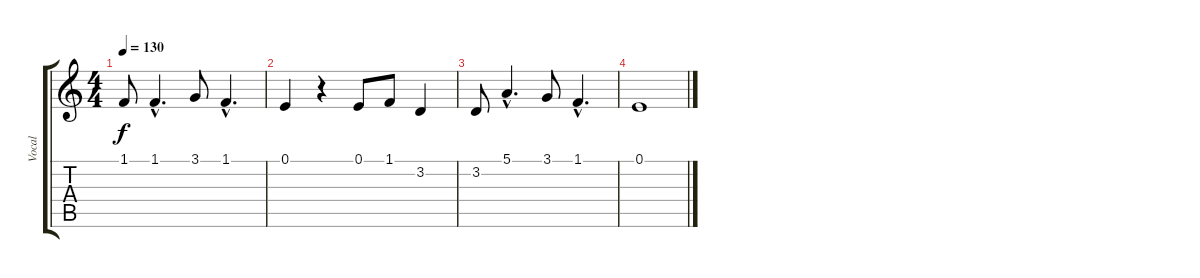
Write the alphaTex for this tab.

\track ("Vocal" "Vocal") {instrument violin}
\staff {score tabs}
\tuning (E4 B3 G3 D3 A2 E2) {hide}
\ts (4 4)
\tempo 130
\clef g2
\ks c
1.1.8{dy f volume 0} 1.1{hac}.4{d} 3.1.8 1.1{hac}.4{d} |
0.1.4 r.4 0.1.8 1.1.8 3.2.4 |
3.2.8 5.1{hac}.4{d} 3.1.8 1.1{hac}.4{d} |
0.1.1
